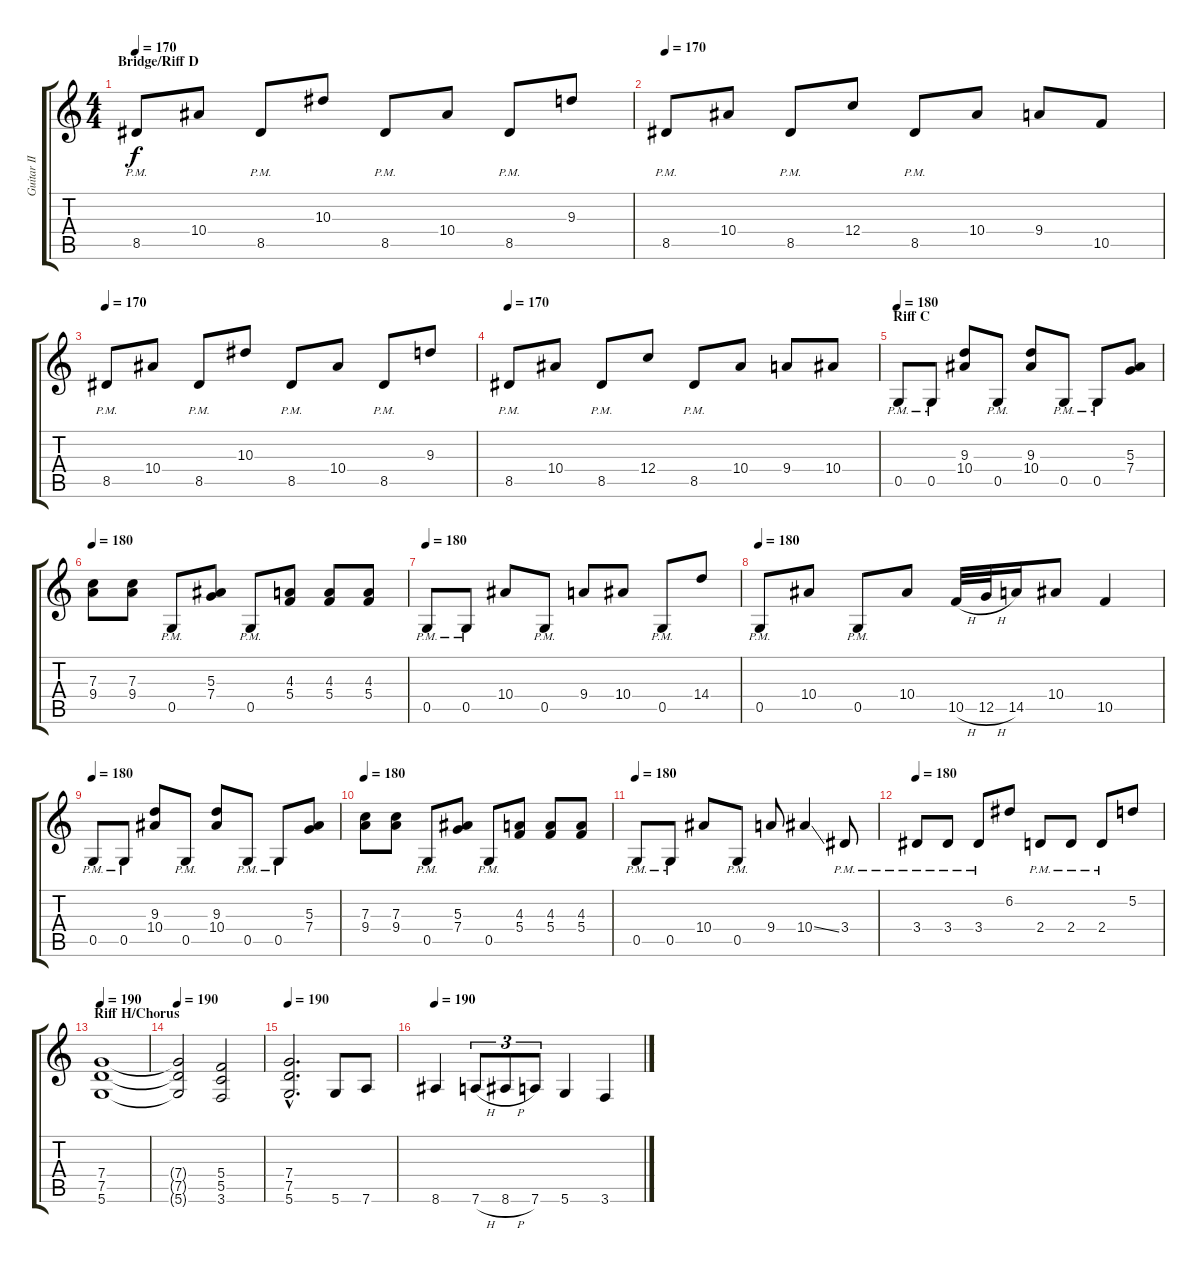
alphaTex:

\track ("Guitar II (Right)" "Guitar II ") {instrument distortionguitar}
\staff {score tabs}
\tuning (D4 A3 F3 C3 G2 D2) {hide}
\ts (4 4)
\section ("" "Bridge/Riff D")
\tempo 170
\clef g2
\ks c
8.5{pm}.8{dy f} 10.4.8 8.5{pm}.8 10.3.8 8.5{pm}.8 10.4.8 8.5{pm}.8 9.3.8 |
\tempo 170
8.5{pm}.8 10.4.8 8.5{pm}.8 12.4.8 8.5{pm}.8 10.4.8 9.4.8 10.5.8 |
\tempo 170
8.5{pm}.8 10.4.8 8.5{pm}.8 10.3.8 8.5{pm}.8 10.4.8 8.5{pm}.8 9.3.8 |
\tempo 170
8.5{pm}.8 10.4.8 8.5{pm}.8 12.4.8 8.5{pm}.8 10.4.8 9.4.8 10.4.8 |
\section ("" "Riff C")
\tempo 180
0.5{pm}.8 0.5{pm}.8 (9.3 10.4).8 0.5{pm}.8 (9.3 10.4).8 0.5{pm}.8 0.5{pm}.8 (5.3 7.4).8 |
\tempo 180
(7.3 9.4).8 (7.3 9.4).8 0.5{pm}.8 (5.3 7.4).8 0.5{pm}.8 (4.3 5.4).8 (4.3 5.4).8 (4.3 5.4).8 |
\tempo 180
0.5{pm}.8 0.5{pm}.8 10.4.8 0.5{pm}.8 9.4.8 10.4.8 0.5{pm}.8 14.4.8 |
\tempo 180
0.5{pm}.8 10.4.8 0.5{pm}.8 10.4.8 10.5{h}.32 12.5{h}.32 14.5.16 10.4.8 10.5.4 |
\tempo 180
0.5{pm}.8 0.5{pm}.8 (9.3 10.4).8 0.5{pm}.8 (9.3 10.4).8 0.5{pm}.8 0.5{pm}.8 (5.3 7.4).8 |
\tempo 180
(7.3 9.4).8 (7.3 9.4).8 0.5{pm}.8 (5.3 7.4).8 0.5{pm}.8 (4.3 5.4).8 (4.3 5.4).8 (4.3 5.4).8 |
\tempo 180
0.5{pm}.8 0.5{pm}.8 10.4.8 0.5{pm}.8 9.4.8 10.4{ss}.4 3.4{pm}.8 |
\tempo 180
3.4{pm}.8 3.4{pm}.8 3.4{pm}.8 6.2.8 2.4{pm}.8 2.4{pm}.8 2.4{pm}.8 5.2.8 |
\section ("" "Riff H/Chorus")
\tempo 190
(7.4 7.5 5.6).1 |
\tempo 190
(7.4{t} 7.5{t} 5.6{t}).2 (5.4 5.5 3.6).2 |
\tempo 190
(7.4{hac} 7.5{hac} 5.6{hac}).2{d} 5.6.8 7.6.8 |
\tempo 190
8.6.4 7.6{h}.8{tu (3 2)} 8.6{h}.8{tu (3 2)} 7.6.8{tu (3 2)} 5.6.4 3.6.4
